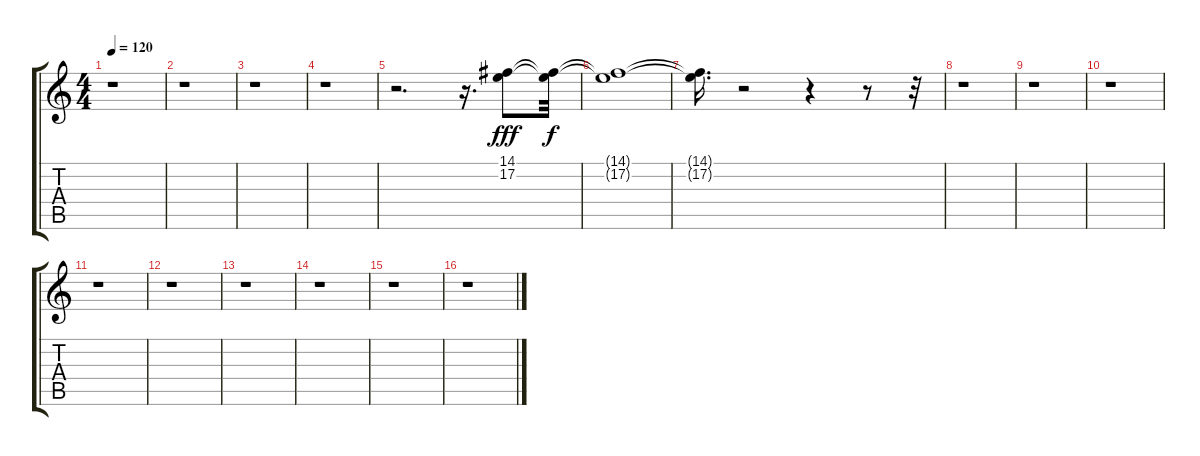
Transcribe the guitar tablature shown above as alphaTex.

\track "" {instrument acousticgrandpiano}
\staff {score tabs}
\tuning (E4 B3 G3 D3 A2 E2) {hide}
\ts (4 4)
\tempo 120
\clef g2
\ks c
r.1{dy fff} |
r.1 |
r.1 |
r.1 |
r.2{d} r.16{d} (14.1 17.2).8{volume 11 balance 8 instrument seashore} (14.1{t} 17.2{t}).32{dy f} |
(14.1{t} 17.2{t}).1 |
(14.1{t} 17.2{t}).16{d} r.2 r.4 r.8 r.32 |
r.1 |
r.1 |
r.1 |
r.1 |
r.1 |
r.1 |
r.1 |
r.1 |
r.1
